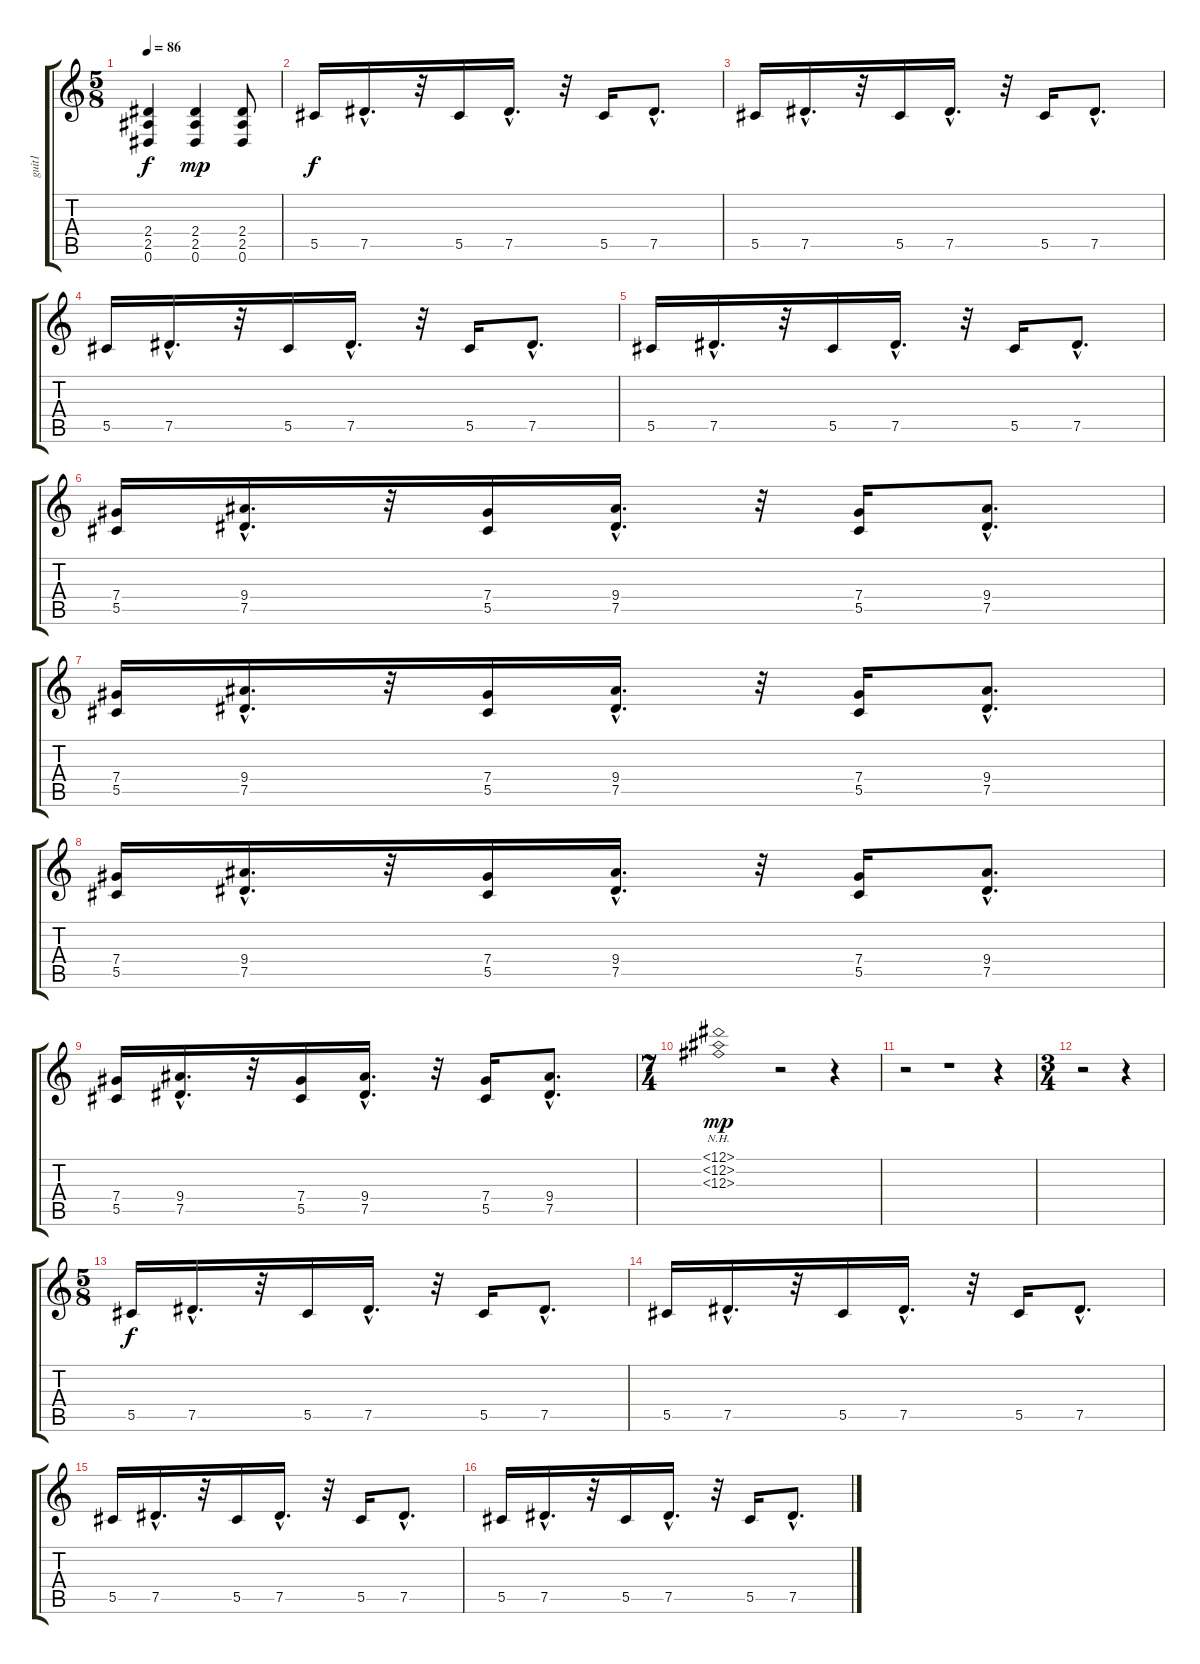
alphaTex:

\track ("guit1" "guit1") {instrument overdrivenguitar}
\staff {score tabs}
\tuning (Eb4 Bb3 Gb3 Db3 Ab2 Eb2) {hide}
\ts (5 8)
\tempo 86
\clef g2
\ks c
(2.4 2.5 0.6).4{dy f} (2.4 2.5 0.6).4{dy mp} (2.4 2.5 0.6).8 |
5.5.16{dy f} 7.5{hac}.16{d} r.32 5.5.16 7.5{hac}.16{d} r.32 5.5.16 7.5{hac}.8{d} |
5.5.16 7.5{hac}.16{d} r.32 5.5.16 7.5{hac}.16{d} r.32 5.5.16 7.5{hac}.8{d} |
5.5.16 7.5{hac}.16{d} r.32 5.5.16 7.5{hac}.16{d} r.32 5.5.16 7.5{hac}.8{d} |
5.5.16 7.5{hac}.16{d} r.32 5.5.16 7.5{hac}.16{d} r.32 5.5.16 7.5{hac}.8{d} |
(7.4 5.5).16 (9.4{hac} 7.5{hac}).16{d} r.32 (7.4 5.5).16 (9.4{hac} 7.5{hac}).16{d} r.32 (7.4 5.5).16 (9.4{hac} 7.5{hac}).8{d} |
(7.4 5.5).16 (9.4{hac} 7.5{hac}).16{d} r.32 (7.4 5.5).16 (9.4{hac} 7.5{hac}).16{d} r.32 (7.4 5.5).16 (9.4{hac} 7.5{hac}).8{d} |
(7.4 5.5).16 (9.4{hac} 7.5{hac}).16{d} r.32 (7.4 5.5).16 (9.4{hac} 7.5{hac}).16{d} r.32 (7.4 5.5).16 (9.4{hac} 7.5{hac}).8{d} |
(7.4 5.5).16 (9.4{hac} 7.5{hac}).16{d} r.32 (7.4 5.5).16 (9.4{hac} 7.5{hac}).16{d} r.32 (7.4 5.5).16 (9.4{hac} 7.5{hac}).8{d} |
\ts (7 4)
(12.1{nh} 12.2{nh} 12.3{nh}).1{dy mp} r.2 r.4 |
r.2 r.1 r.4 |
\ts (3 4)
r.2 r.4 |
\ts (5 8)
5.5.16{dy f} 7.5{hac}.16{d} r.32 5.5.16 7.5{hac}.16{d} r.32 5.5.16 7.5{hac}.8{d} |
5.5.16 7.5{hac}.16{d} r.32 5.5.16 7.5{hac}.16{d} r.32 5.5.16 7.5{hac}.8{d} |
5.5.16 7.5{hac}.16{d} r.32 5.5.16 7.5{hac}.16{d} r.32 5.5.16 7.5{hac}.8{d} |
5.5.16 7.5{hac}.16{d} r.32 5.5.16 7.5{hac}.16{d} r.32 5.5.16 7.5{hac}.8{d}
